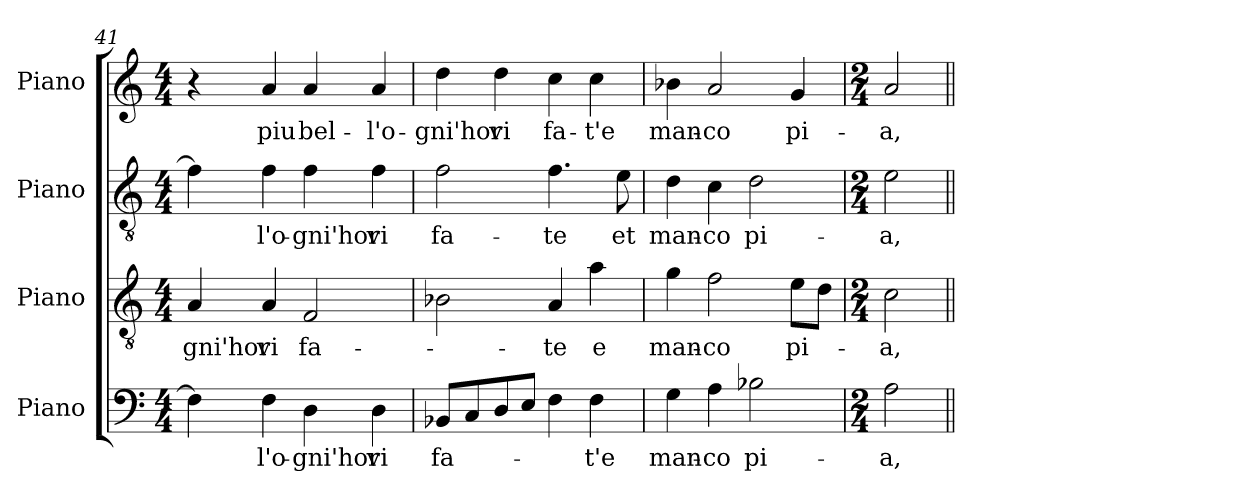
**kern	**text	**kern	**text	**kern	**text	**kern	**text
*part4	*part4	*part3	*part3	*part2	*part2	*part1	*part1
*staff4	*staff4	*staff3	*staff3	*staff2	*staff2	*staff1	*staff1
*I"Piano	*	*I"Piano	*	*I"Piano	*	*I"Piano	*
*I'Pno.	*	*I'Pno.	*	*I'Pno.	*	*I'Pno.	*
*clefF4	*	*clefGv2	*	*clefGv2	*	*clefG2	*
*	*	*ITrd7c12	*	*ITrd7c12	*	*	*
*k[]	*	*k[]	*	*k[]	*	*k[]	*
*C:	*	*C:	*	*C:	*	*C:	*
*M4/4	*	*M4/4	*	*M4/4	*	*M4/4	*
=41	=41	=41	=41	=41	=41	=41	=41
!	!	!	!LO:LY:b:color=#000000	!	!	!	!
4Fi\]	.	4AAi/	-gni'hor	4Fi\]	.	4r	.
!	!LO:LY:b:color=#000000	!	!	!	!	!	!
!	!	!	!LO:LY:b:color=#000000	!	!	!	!
!	!	!	!	!	!LO:LY:b:color=#000000	!	!
!	!	!	!	!	!	!	!LO:LY:b:color=#000000
4Fi\	-l'o-	4AAi/	vi	4Fi\	-l'o-	4ai/	piu
!	!LO:LY:b:color=#000000	!	!	!	!	!	!
!	!	!	!LO:LY:b:color=#000000	!	!	!	!
!	!	!	!	!	!LO:LY:b:color=#000000	!	!
!	!	!	!	!	!	!	!LO:LY:b:color=#000000
4Di\	-gni'hor	2FFi/	fa-	4Fi\	-gni'hor	4ai/	bel-
!	!LO:LY:b:color=#000000	!	!	!	!	!	!
!	!	!	!	!	!LO:LY:b:color=#000000	!	!
!	!	!	!	!	!	!	!LO:LY:b:color=#000000
4Di\	vi	.	.	4Fi\	vi	4ai/	-l'o-
=42	=42	=42	=42	=42	=42	=42	=42
!	!LO:LY:b:color=#000000	!	!	!	!	!	!
!	!	!	!	!	!LO:LY:b:color=#000000	!	!
!	!	!	!	!	!	!	!LO:LY:b:color=#000000
8BB-i/L	fa-	2BB-i\	.	2Fi\	fa-	4ddi\	-gni'hor
8Ci/	.	.	.	.	.	.	.
!	!	!	!	!	!	!	!LO:LY:b:color=#000000
8Di/	.	.	.	.	.	4ddi\	vi
8Ei/J	.	.	.	.	.	.	.
!	!	!	!LO:LY:b:color=#000000	!	!	!	!
!	!	!	!	!	!LO:LY:b:color=#000000	!	!
!	!	!	!	!	!	!	!LO:LY:b:color=#000000
4Fi\	.	4AAi/	-te	4.Fi\	-te	4cci\	fa-
!	!LO:LY:b:color=#000000	!	!	!	!	!	!
!	!	!	!LO:LY:b:color=#000000	!	!	!	!
!	!	!	!	!	!	!	!LO:LY:b:color=#000000
4Fi\	-t'e	4Ai\	e	.	.	4cci\	-t'e
!	!	!	!	!	!LO:LY:b:color=#000000	!	!
.	.	.	.	8Ei\	et	.	.
=43	=43	=43	=43	=43	=43	=43	=43
!	!LO:LY:b:color=#000000	!	!	!	!	!	!
!	!	!	!LO:LY:b:color=#000000	!	!	!	!
!	!	!	!	!	!LO:LY:b:color=#000000	!	!
!	!	!	!	!	!	!	!LO:LY:b:color=#000000
4Gi\	man-	4Gi\	man-	4Di\	man-	4b-i\	man-
!	!LO:LY:b:color=#000000	!	!	!	!	!	!
!	!	!	!LO:LY:b:color=#000000	!	!	!	!
!	!	!	!	!	!LO:LY:b:color=#000000	!	!
!	!	!	!	!	!	!	!LO:LY:b:color=#000000
4Ai\	-co	2Fi\	-co	4Ci\	-co	2ai/	-co
!	!LO:LY:b:color=#000000	!	!	!	!	!	!
!	!	!	!	!	!LO:LY:b:color=#000000	!	!
2B-i\	pi-	.	.	2Di\	pi-	.	.
!	!	!	!LO:LY:b:color=#000000	!	!	!	!
!	!	!	!	!	!	!	!LO:LY:b:color=#000000
.	.	8Ei\L	pi-	.	.	4gi/	pi-
.	.	8Di\J	.	.	.	.	.
=44	=44	=44	=44	=44	=44	=44	=44
*M2/4	*	*M2/4	*	*M2/4	*	*M2/4	*
!	!LO:LY:b:color=#000000	!	!	!	!	!	!
!	!	!	!LO:LY:b:color=#000000	!	!	!	!
!	!	!	!	!	!LO:LY:b:color=#000000	!	!
!	!	!	!	!	!	!	!LO:LY:b:color=#000000
2Ai\	-a,	2Ci\	-a,	2Ei\	-a,	2ai/	-a,
=||	=||	=||	=||	=||	=||	=||	=||
*-	*-	*-	*-	*-	*-	*-	*-
